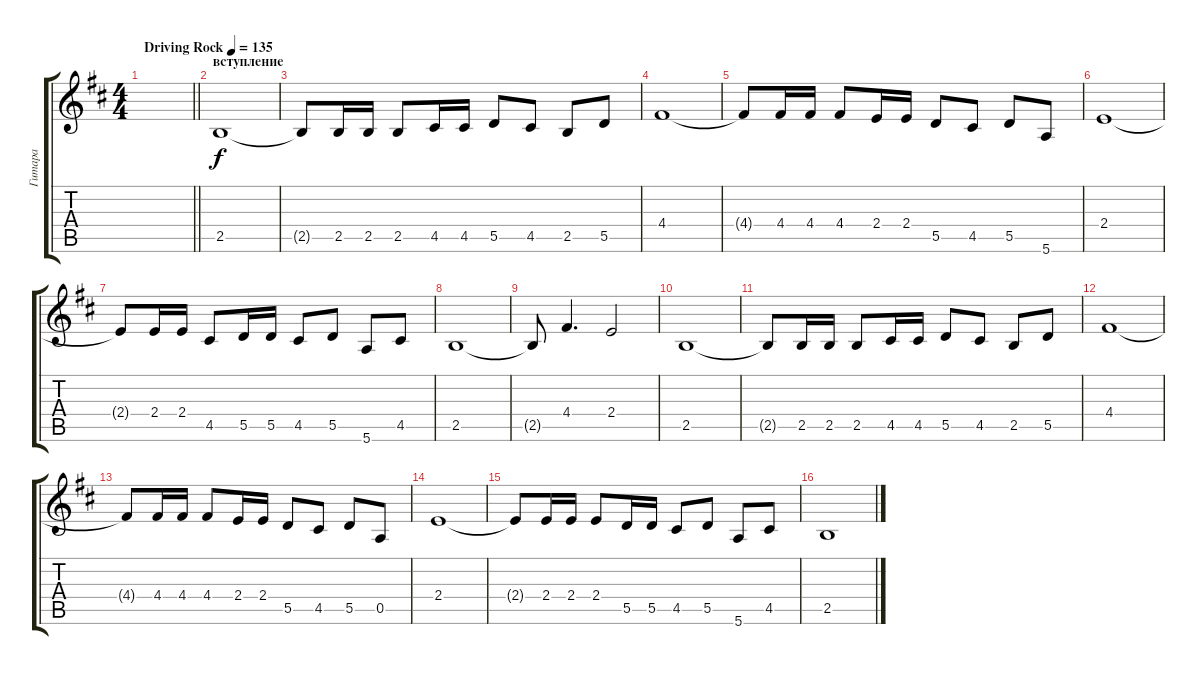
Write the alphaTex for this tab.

\track ("Гитара " "Гитара ") {solo instrument distortionguitar}
\staff {score tabs}
\tuning (E4 B3 G3 D3 A2 E2) {hide}
\ts (4 4)
\tempo (135 "Driving Rock")
\clef g2
\barLineRight lightlight
\ks bminor
|
\section ("" "вступление")
2.5.1 |
2.5{t}.8 2.5.16 2.5.16 2.5.8 4.5.16 4.5.16 5.5.8 4.5.8 2.5.8 5.5.8 |
4.4.1 |
4.4{t}.8 4.4.16 4.4.16 4.4.8 2.4.16 2.4.16 5.5.8 4.5.8 5.5.8 5.6.8 |
2.4.1 |
2.4{t}.8 2.4.16 2.4.16 4.5.8 5.5.16 5.5.16 4.5.8 5.5.8 5.6.8 4.5.8 |
2.5.1 |
2.5{t}.8 4.4.4{d} 2.4.2 |
2.5.1 |
2.5{t}.8 2.5.16 2.5.16 2.5.8 4.5.16 4.5.16 5.5.8 4.5.8 2.5.8 5.5.8 |
4.4.1 |
4.4{t}.8 4.4.16 4.4.16 4.4.8 2.4.16 2.4.16 5.5.8 4.5.8 5.5.8 0.5.8 |
2.4.1 |
2.4{t}.8 2.4.16 2.4.16 2.4.8 5.5.16 5.5.16 4.5.8 5.5.8 5.6.8 4.5.8 |
2.5.1
